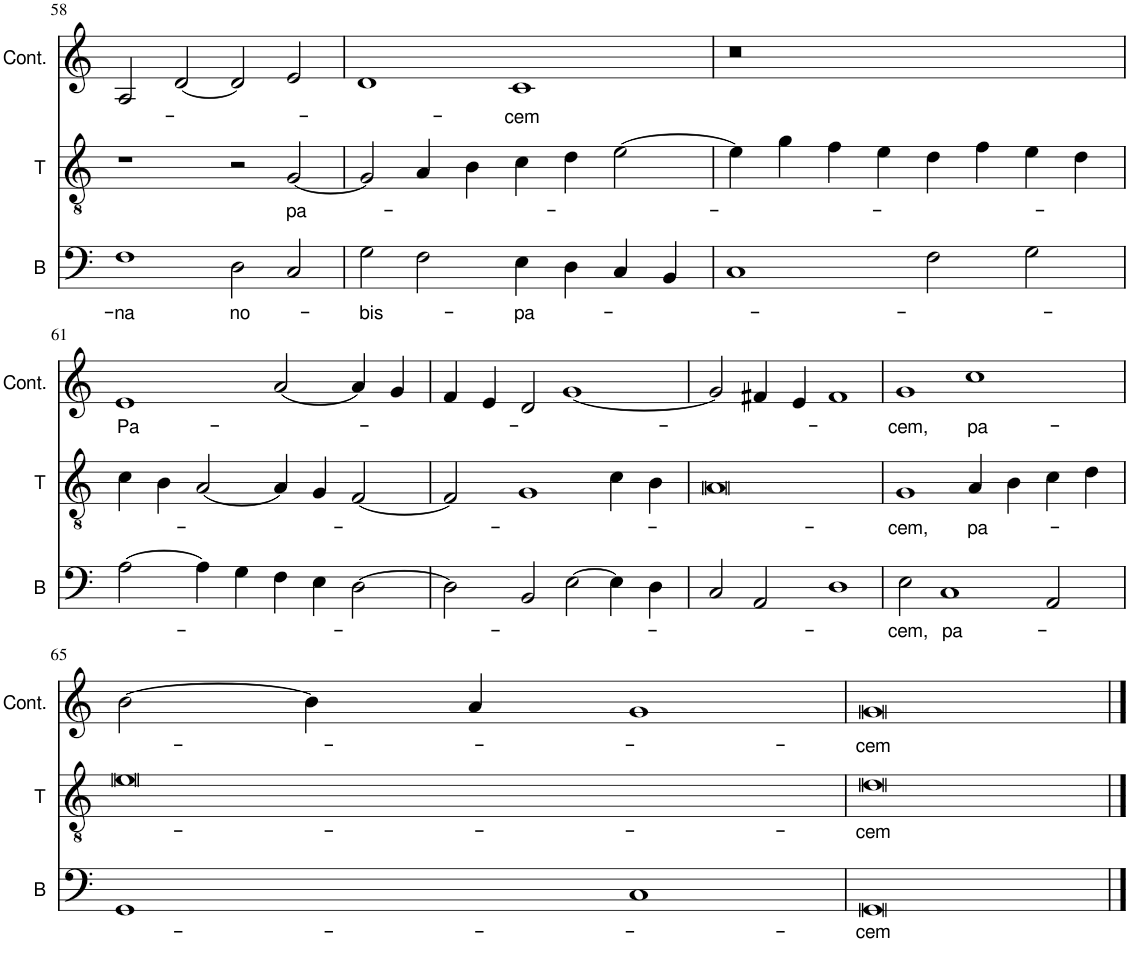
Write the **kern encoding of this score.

**kern	**text	**kern	**text	**kern	**text
*part3	*part3	*part2	*part2	*part1	*part1
*staff3	*staff3	*staff2	*staff2	*staff1	*staff1
*I"B	*	*I"T	*	*I"Cont.	*
*I'B	*	*I'T	*	*I'Cont.	*
!!LO:PB:g=z
*clefF4	*	*clefGv2	*	*clefG2	*
*	*	*Trd1c2	*	*	*
*k[]	*	*k[]	*	*k[]	*
*M4/2	*	*M4/2	*	*M4/2	*
=58	=58	=58	=58	=58	=58
!	!LO:LY:b	!	!	!	!
1F	-na	1r	.	2A/	.
.	.	.	.	[2d/	.
!	!LO:LY:b	!	!	!	!
2D\	no-	2r	.	2d/]	.
!	!	!	!LO:LY:b	!	!
2C/	.	[2G/	pa-	2e/	.
=59	=59	=59	=59	=59	=59
!	!LO:LY:b	!	!	!	!
2G\	-bis-	2G/]	.	1d	.
2F\	.	4A/	.	.	.
.	.	4B\	.	.	.
!	!LO:LY:b	!	!	!	!LO:LY:b
4E\	-pa-	4c\	.	1c	-cem
4D\	.	4d\	.	.	.
4C/	.	[2e\	.	.	.
4BB/	.	.	.	.	.
=60	=60	=60	=60	=60	=60
1C	.	4e\]	.	0r	.
.	.	4g\	.	.	.
.	.	4f\	.	.	.
.	.	4e\	.	.	.
2F\	.	4d\	.	.	.
.	.	4f\	.	.	.
2G\	.	4e\	.	.	.
.	.	4d\	.	.	.
!!LO:LB:g=z
=61	=61	=61	=61	=61	=61
!	!	!	!	!	!LO:LY:b
[2A\	.	4c\	.	1e	Pa-
.	.	4B\	.	.	.
4A\]	.	[2A/	.	.	.
4G\	.	.	.	.	.
4F\	.	4A/]	.	[2a/	.
4E\	.	4G/	.	.	.
[2D\	.	[2F/	.	4a/]	.
.	.	.	.	4g/	.
=62	=62	=62	=62	=62	=62
2D\]	.	2F/]	.	4f/	.
.	.	.	.	4e/	.
2BB/	.	1G	.	2d/	.
[2E\	.	.	.	[1g	.
4E\]	.	4c\	.	.	.
4D\	.	4B\	.	.	.
=63	=63	=63	=63	=63	=63
2C/	.	0A	.	2g/]	.
2AA/	.	.	.	4f#X/	.
.	.	.	.	4e/	.
1D	.	.	.	1f#	.
=64	=64	=64	=64	=64	=64
!	!LO:LY:b	!	!LO:LY:b	!	!LO:LY:b
2E\	-cem,	1G	-cem,	1g	-cem,
!	!LO:LY:b	!	!	!	!
1C	pa-	.	.	.	.
!	!	!	!LO:LY:b	!	!LO:LY:b
.	.	4A/	pa-	1cc	pa-
.	.	4B\	.	.	.
2AA/	.	4c\	.	.	.
.	.	4d\	.	.	.
!!LO:LB:g=z
=65	=65	=65	=65	=65	=65
1GG	.	0e	.	[2b\	.
.	.	.	.	4b\]	.
.	.	.	.	4a/	.
1C	.	.	.	1g	.
=66	=66	=66	=66	=66	=66
!	!LO:LY:b	!	!LO:LY:b	!	!LO:LY:b
0GG	-cem	0d	-cem	0g	-cem
==	==	==	==	==	==
*-	*-	*-	*-	*-	*-
